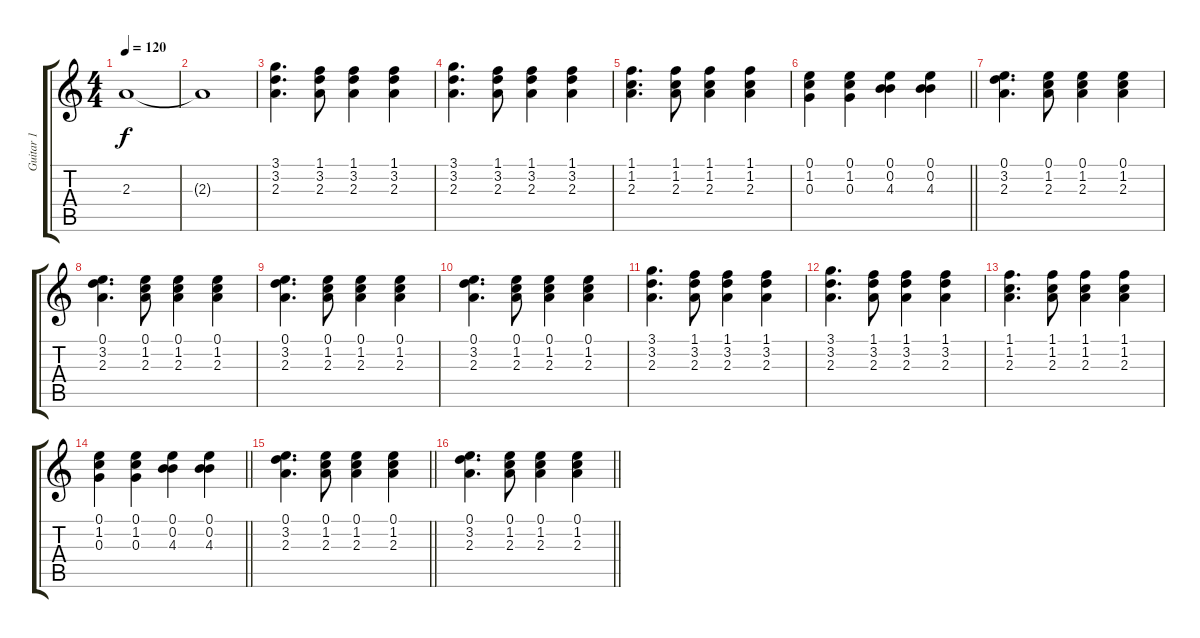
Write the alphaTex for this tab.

\track ("Guitar 1" "Guitar 1") {instrument acousticguitarsteel}
\staff {score tabs}
\tuning (E4 B3 G3 D3 A2 E2) {hide}
\ts (4 4)
\tempo 120
\clef g2
\ks c
2.3{t}.1{dy f} |
2.3{t}.1 |
(3.1 3.2 2.3).4{d volume 10} (1.1 3.2 2.3).8 (1.1 3.2 2.3).4 (1.1 3.2 2.3).4 |
(3.1 3.2 2.3).4{d} (1.1 3.2 2.3).8 (1.1 3.2 2.3).4 (1.1 3.2 2.3).4 |
(1.1 1.2 2.3).4{d} (1.1 1.2 2.3).8 (1.1 1.2 2.3).4 (1.1 1.2 2.3).4 |
\barLineRight lightlight
(0.1 1.2 0.3).4 (0.1 1.2 0.3).4 (0.1 0.2 4.3).4 (0.1 0.2 4.3).4 |
(0.1 3.2 2.3).4{d} (0.1 1.2 2.3).8 (0.1 1.2 2.3).4 (0.1 1.2 2.3).4 |
(0.1 3.2 2.3).4{d} (0.1 1.2 2.3).8 (0.1 1.2 2.3).4 (0.1 1.2 2.3).4 |
(0.1 3.2 2.3).4{d} (0.1 1.2 2.3).8 (0.1 1.2 2.3).4 (0.1 1.2 2.3).4 |
(0.1 3.2 2.3).4{d} (0.1 1.2 2.3).8 (0.1 1.2 2.3).4 (0.1 1.2 2.3).4 |
(3.1 3.2 2.3).4{d} (1.1 3.2 2.3).8 (1.1 3.2 2.3).4 (1.1 3.2 2.3).4 |
(3.1 3.2 2.3).4{d} (1.1 3.2 2.3).8 (1.1 3.2 2.3).4 (1.1 3.2 2.3).4 |
(1.1 1.2 2.3).4{d volume 0} (1.1 1.2 2.3).8 (1.1 1.2 2.3).4 (1.1 1.2 2.3).4 |
\barLineRight lightlight
(0.1 1.2 0.3).4 (0.1 1.2 0.3).4 (0.1 0.2 4.3).4 (0.1 0.2 4.3).4 |
\barLineRight lightlight
(0.1 3.2 2.3).4{d} (0.1 1.2 2.3).8 (0.1 1.2 2.3).4 (0.1 1.2 2.3).4 |
\barLineRight lightlight
(0.1 3.2 2.3).4{d} (0.1 1.2 2.3).8 (0.1 1.2 2.3).4 (0.1 1.2 2.3).4
